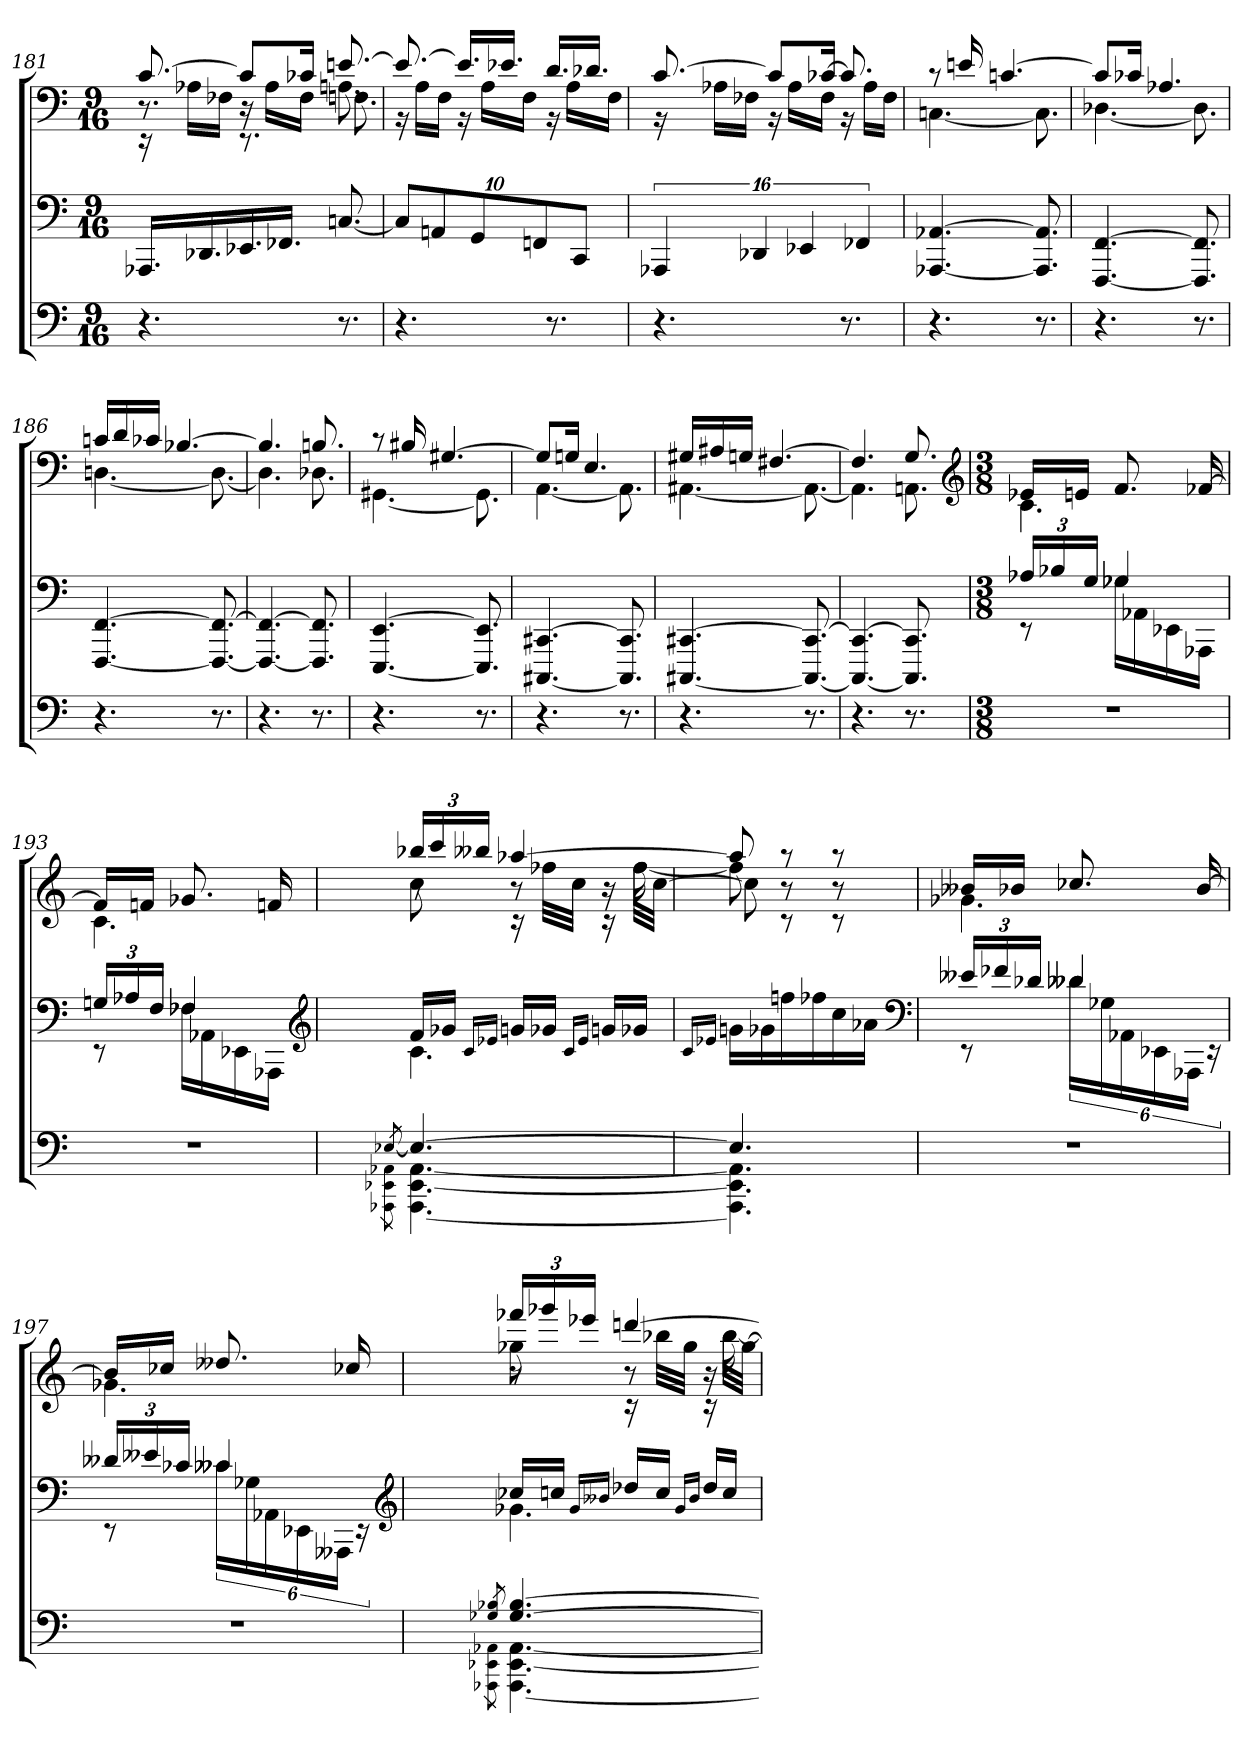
**kern	**kern	**kern
*part3	*part2	*part1
*staff3	*staff2	*staff1
*clefF4	*clefF4	*clefF4
*k[]	*k[]	*k[]
*M9/16	*M9/16	*M9/16
=181	=181	=181
*	*	*^
*	*	*	*^
4.r	16.AAA-XLL	[8.c	16rEE	8.r
.	.	.	16A-XLL	.
.	16.DD-X	.	.	.
.	.	.	16F-XJJ	.
.	16.EE-X	8cL]	8.rEE	16r
.	.	.	.	16A-\LL
.	16.FF-XJJ	.	.	.
.	.	16c-XJk	.	16F-\JJ
8.r	[8.Cn	[8.en	8.An	8.Fn\
*	*	*	*v	*v
=182	=182	=182	=182
4.r	80%9CL]	8.e_	16r
.	.	.	16ALL
.	80%9AAn	.	.
.	.	.	16FJJ
.	.	16.eLL]	16r
.	80%9GG	.	.
.	.	.	16ALL
.	.	16.e-XJJ	.
.	.	.	16FJJ
.	80%9FFn	.	.
8.r	.	16.dLL	16r
.	.	.	16ALL
.	80%9CCJ	.	.
.	.	16.d-XJJ	.
.	.	.	16FJJ
=183	=183	=183	=183
4.r	64%9AAA-X	[8.c	16r
.	.	.	16A-XLL
.	.	.	16F-XJJ
.	64%9DD-X	.	.
.	.	8cL]	16r
.	.	.	16A-LL
.	64%9EE-X	.	.
.	.	[16c-XJk	16F-JJ
8.r	.	8.c-]	16r
.	64%9FF-X	.	.
.	.	.	16A-LL
.	.	.	16F-JJ
=184	=184	=184	=184
4.r	[4.AAA-X [4.AA-X	8rc	[4.Cn
.	.	16en	.
.	.	[4.cn	.
8.r	8.AAA-] 8.AA-]	.	8.C]
=185	=185	=185	=185
4.r	[4.FFF [4.FF	8cL]	[4.D-X
.	.	16c-XJk	.
.	.	4.A-X	.
8.r	8.FFF] 8.FF]	.	8.D-]
=186	=186	=186	=186
4.r	[4.FFF [4.FF	16cnLL	[4.Dn
.	.	16d	.
.	.	16c-XJJ	.
.	.	[4.B-X	.
8.r	8.FFF_ 8.FF_	.	8.D_
=187	=187	=187	=187
4.r	4.FFF_ 4.FF_	4.B-]	4.D]
8.r	8.FFF] 8.FF]	8.Bn	8.D-X
=188	=188	=188	=188
4.r	[4.EEE [4.EE	8rc	[4.GG#X
.	.	16B#X	.
.	.	[4.G#X	.
8.r	8.EEE] 8.EE]	.	8.GG#]
=189	=189	=189	=189
4.r	[4.CCC#X [4.CC#X	8G#L]	[4.AA
.	.	16GnJk	.
.	.	4.E	.
8.r	8.CCC#] 8.CC#]	.	8.AA]
=190	=190	=190	=190
4.r	[4.CCC#X [4.CC#X	16G#XLL	[4.AA#X
.	.	16A#X	.
.	.	16GnJJ	.
.	.	[4.F#X	.
8.r	8.CCC#_ 8.CC#_	.	8.AA#_
=191	=191	=191	=191
4.r	4.CCC#_ 4.CC#_	4.F#]	4.AA#]
8.r	8.CCC#] 8.CC#]	8.G	8.AAn
*	*	*clefG2	*
=192	=192	=192	=192
*M3/8	*M3/8	*M3/8	*
*	*^	*	*
4.r	24A-XLL	8rEE	16e-XLL	4.c
.	24B-X	.	.	.
.	.	.	16enJJ	.
.	24GJJ	.	.	.
.	4G-X	16G-XLL	8.f	.
.	.	16AA-X	.	.
.	.	16EE-X	.	.
.	.	16AAA-XJJ	[16f-X	.
=193	=193	=193	=193	=193
4.r	24GnLL	8rEE	16f-LL]	4.c
.	24A-X	.	.	.
.	.	.	16fnJJ	.
.	24FJJ	.	.	.
.	4F-X	16F-XLL	8.g-X	.
.	.	16AA-X	.	.
.	.	16EE-X	.	.
.	.	16AAA-XJJ	16fn	.
*	*	*	*v	*v
*	*clefG2	*	*
=194	=194	=194	=194
*^	*	*	*
[8qE-X/	8qAAA-X\ 8qEE-X\ 8qAA-X\	.	.	.
*	*	*	*	*^
*	*	*	*	*	*^
4.E-_	4.AAA-_ 4.EE-_ 4.AA-_	16fLL	4.c	24bb-XLL	8cc	8r
.	.	.	.	24ccc	.	.
.	.	16g-XJJ	.	.	.	.
.	.	.	.	24bb--XJJ	.	.
.	.	16qqc/LL	.	.	.	.
.	.	16qqe-X/JJ	.	.	.	.
.	.	16gnLL	.	[4aa-X	16rc	8r
.	.	16g-XJJ	.	.	32ff-XLLL	.
.	.	.	.	.	32ccJJJ	.
.	.	16qqc/LL	.	.	.	.
.	.	16qqe-/JJ	.	.	.	.
.	.	16gnLL	.	.	16rc	16r
.	.	16g-XJJ	.	.	[16ff-	32ff-\LLL
.	.	.	.	.	.	[32cc\JJJ
*	*	*v	*v	*	*	*
=195	=195	=195	=195	=195	=195
.	.	16qqc/LL	.	.	.
.	.	16qqe-X/JJ	.	.	.
4.E-]	4.AAA-] 4.EE-] 4.AA-]	16gnLL	8aa-]	8ff-]	8cc\]
.	.	16g-X	.	.	.
.	.	16ffn	8raa	8rc	8r
.	.	16ff-X	.	.	.
.	.	16cc	8raa	8rc	8r
.	.	16a-XJJ	.	.	.
*v	*v	*	*v	*v	*v
*	*clefF4	*
=196	=196	=196
*	*^	*^
4.r	24e--XLL	8rEE	16b--XLL	4.g-X
.	24f-X	.	.	.
.	.	.	16b-XJJ	.
.	24d-XJJ	.	.	.
.	4d--X	24d--XLL	8.cc-X	.
.	.	24G-X	.	.
.	.	24AA-X	.	.
.	.	24EE-X	.	.
.	.	24AAA-XJJ	.	.
.	.	.	[16b-	.
.	.	24rEE	.	.
=197	=197	=197	=197	=197
4.r	24d--XLL	8rEE	16b-LL]	4.g-X
.	24e--X	.	.	.
.	.	.	16cc-XJJ	.
.	24c-XJJ	.	.	.
.	4c--X	24c--XLL	8.dd--X	.
.	.	24G-X	.	.
.	.	24AA-X	.	.
.	.	24EE-X	.	.
.	.	24AAA--XJJ	.	.
.	.	.	16cc-X	.
.	.	24rEE	.	.
*	*	*	*v	*v
*	*clefG2	*	*
=198	=198	=198	=198
*^	*	*	*
8qG-X/ 8qB-X/	8qAAA-X\ 8qEE-X\ 8qAA-X\	.	.	.
*	*	*	*	*^
*	*	*	*	*	*^
4.G-_ 4.B-_	4.AAA-_ 4.EE-_ 4.AA-_	16cc-XLL	4.g-X	24fff-XLL	8gg-X	8r
.	.	.	.	24ggg-X	.	.
.	.	16ccnJJ	.	.	.	.
.	.	.	.	24eee-XJJ	.	.
.	.	16qqg-/LL	.	.	.	.
.	.	16qqb--X/JJ	.	.	.	.
.	.	16dd-XLL	.	[4dddn	16rc	8r
.	.	16ccJJ	.	.	32bb-XLLL	.
.	.	.	.	.	32gg-JJJ	.
.	.	16qqg-/LL	.	.	.	.
.	.	16qqb--/JJ	.	.	.	.
.	.	16dd-LL	.	.	16rc	16r
.	.	16ccJJ	.	.	[16bb-	32bb-\LLL
.	.	.	.	.	.	[32gg-\JJJ
*v	*v	*	*	*v	*v	*v
*	*v	*v	*
=	=	=
*-	*-	*-
